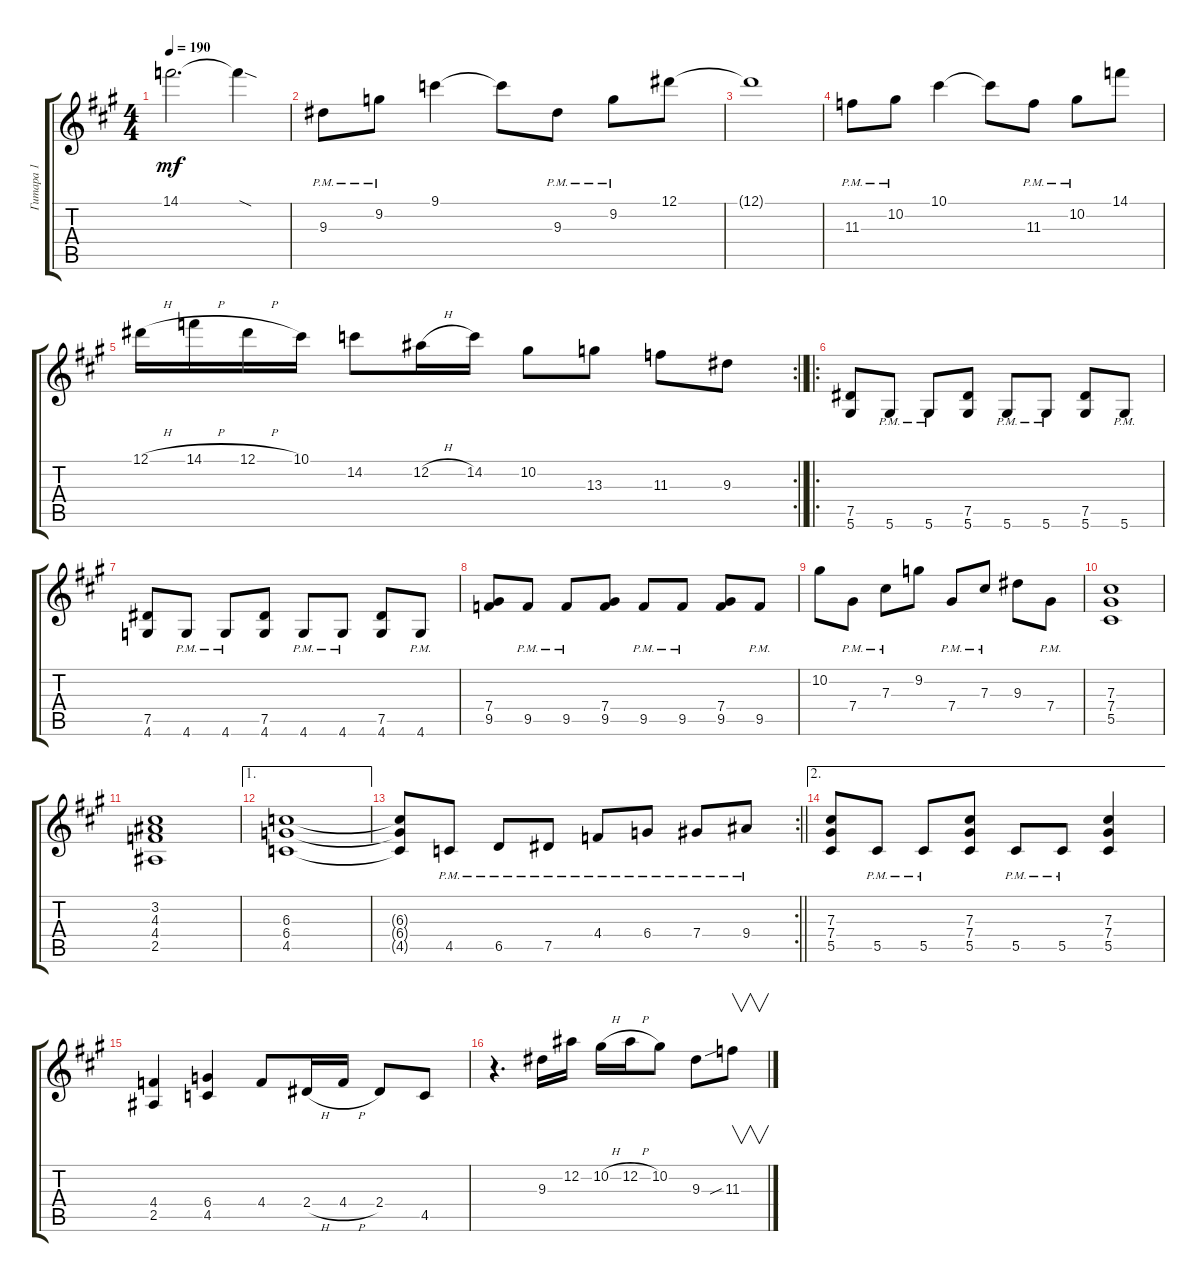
\track ("Гитара 1" "Гитара 1") {instrument distortionguitar}
\staff {score tabs}
\tuning (Eb4 Bb3 Gb3 Db3 Ab2 Eb2) {hide}
\ts (4 4)
\tempo 190
\clef g2
\ks a
14.1{t}.2{d dy mf} 14.1{sod t}.4 |
9.3{pm}.8 9.2{pm}.8 9.1.4 9.1{t}.8 9.3{pm}.8 9.2{pm}.8 12.1.8 |
12.1{t}.1 |
11.3{pm}.8 10.2{pm}.8 10.1.4 10.1{t}.8 11.3{pm}.8 10.2{pm}.8 14.1.8 |
\rc 2
\barLineRight lightlight
12.1{h}.16 14.1{h}.16 12.1{h}.16 10.1.16 14.2.8 12.2{h}.16 14.2.16 10.2.8 13.3.8 11.3.8 9.3.8 |
\ro
(7.5 5.6).8 5.6{pm}.8 5.6{pm}.8 (7.5 5.6).8 5.6{pm}.8 5.6{pm}.8 (7.5 5.6).8 5.6{pm}.8 |
(7.5 4.6).8 4.6{pm}.8 4.6{pm}.8 (7.5 4.6).8 4.6{pm}.8 4.6{pm}.8 (7.5 4.6).8 4.6{pm}.8 |
(7.4 9.5).8 9.5{pm}.8 9.5{pm}.8 (7.4 9.5).8 9.5{pm}.8 9.5{pm}.8 (7.4 9.5).8 9.5{pm}.8 |
10.2.8 7.4{pm}.8 7.3{pm}.8 9.2.8 7.4{pm}.8 7.3{pm}.8 9.3.8 7.4{pm}.8 |
(7.3 7.4 5.5).1 |
(3.2 4.3 4.4 2.5).1 |
\ae 1
(6.3 6.4 4.5).1 |
\rc 2
\barLineRight lightlight
(6.3{t} 6.4{t} 4.5{t}).8 4.5{pm}.8 6.5{pm}.8 7.5{pm}.8 4.4{pm}.8 6.4{pm}.8 7.4{pm}.8 9.4{pm}.8 |
\ae 2
(7.3 7.4 5.5).8 5.5{pm}.8 5.5{pm}.8 (7.3 7.4 5.5).8 5.5{pm}.8 5.5{pm}.8 (7.3 7.4 5.5).4 |
(4.4 2.5).4 (6.4 4.5).4 4.4.8 2.4{h}.16 4.4{h}.16 2.4.8 4.5.8 |
r.4{d} 9.3.16 12.2.16 10.2{h}.16 12.2{h}.16 10.2.8 9.3.8 11.3{sib}.8{v}
